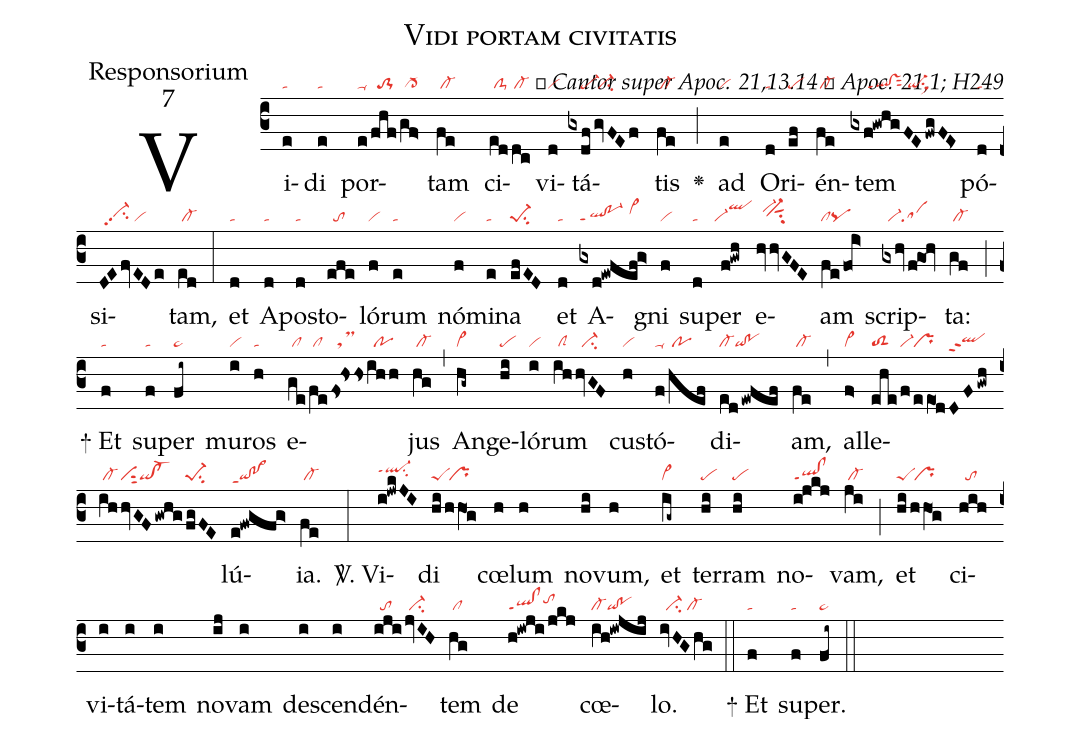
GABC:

name:Vidi portam civitatis;
office-part:Responsorium;
mode:7;
commentary:ꝶ Cantor super Apoc. 21,13.14 ꝟ Apoc. 21,1; H249;
nabc-lines:1;
%%
(c3)Vi(e|ta)di(e|ta) por(e|ta-|/fhf|//to-1|/gf>|/cl>-)tam(fe|/cl-)
ci(ed/dc|/clS-/cl-)vi(d|vi)tá(gxdf|////pe-|gvFEf|/ci-)tis(fe|/cl-) <v>\greheightstar</v>(;)
ad(e|vi) O(d|ta)ri(ef|pe)én(fe|/cl-)tem(gxf!gwhgFEfwgFE>|/////ql!vsppt1sut2/qi-su1sux1)
pó(d|ta)si(DEfvEDe|//vi-hhpp2su2/vi)tam,(ed|/cl-) (:)
et(d|ta) A(d|ta)po(d|ta)sto(efe|//to)ló(f|vi)rum(e|ta) nó(f|vi)mi(e|ta)na(efED|pe-1su2)
et(d|ta) A(gxd!ewfef!g>|ql!po-1ppt1/vi>hi)gni(f|vi)
su(d|ta)per(f!gwh|``vi-qlhk) e(hvvGFE|//vi-hj```vi-hhsut1su2)am(fe/fo0i>|clpq) scrip(gxhvf!go1!hv|//vi-sa)ta:(gf|/cl-) (;)

+
Et(f|ta) su(f|ta)per(fi~|pe~) mu(i|vi)ros(h|ta) e(ge|/cl|/fe|/cl|fs!hss|//tsM|ihh|//po)jus(hg|/cl-) (,)
An(hg~|cl~)ge(hi|pe)ló(i|vi)rum(ih|/clS|hvGF|//ci-) cu(h|vi)stó(f/hef|ta-//po)di(edewfef|cl-qi!po)am,(fe|/cl-) (,)
al(f>|vi>)le(ehe|toS2|/f|vi-|/eeO1d|pr|DFgwh|qlhhppt2|/ih|/cl-|hvGFgwhg|visut2qi!cl-|/fgFE|pe-1su2)lú(e!fwgfg>|qi!po>ppt1)ia.(fe|/cl-)  (:)

<sp>V/</sp>.
Vi(i!jwkJI|ql-hippt1su2)di(hi|peS|/hhO1g|/pr) cœ(h)lum(h) no(hi)vum,(h)
et(ig~|cl~) ter(hi|pe)ram(hi|pe) no(i!jkj|ql!clppt1)vam,(ji|/cl-) (;)
et(hi|peS|/hhO1g|/pr) ci(hih|//to)vi(i)tá(i)tem(i) no(ij)vam(i)
de(i)scen(i)dén(iji|//to|jvIH|/ci-)tem(hg|/cl) de(h!iwji/jkj|ql!clppt1tohi) cœ(ih!iwjij|cl-qi!po)lo.(ivHGhg|//ci-/cl-) (::)

+
Et(f|ta) su(f|ta)per.(fi~|pe~) (::)
